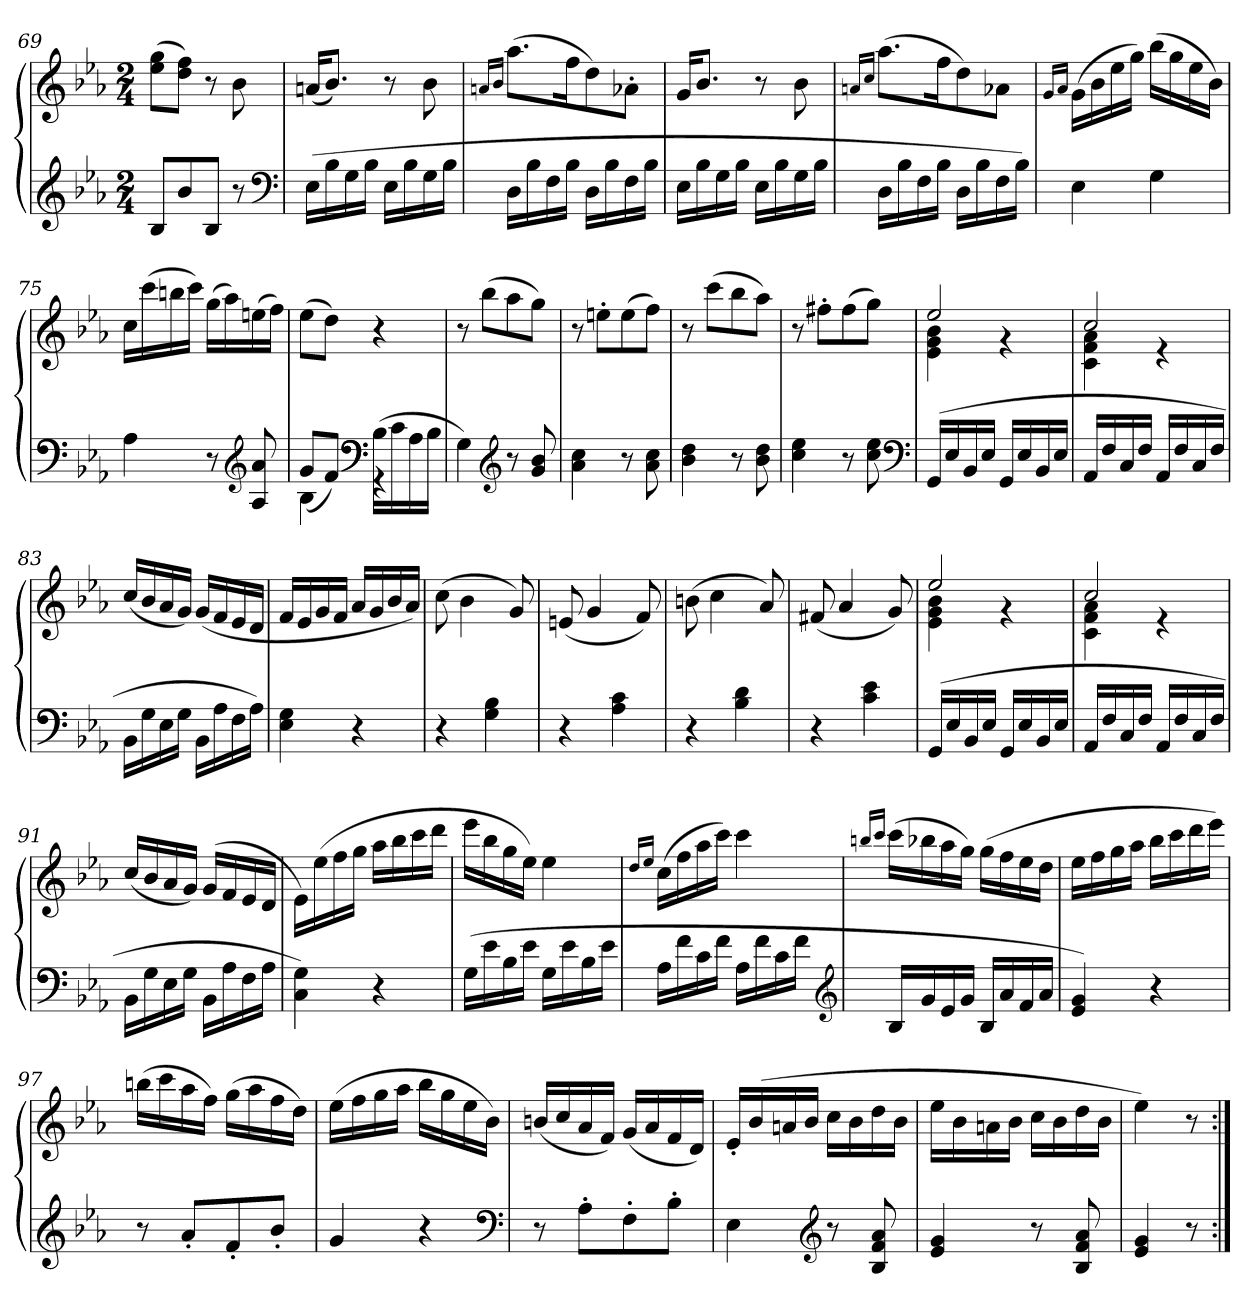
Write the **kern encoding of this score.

**kern	**kern
*part1	*part1
*staff2	*staff1
*clefG2	*clefG2
*k[b-e-a-]	*k[b-e-a-]
*E-:	*E-:
*M2/4	*M2/4
=69	=69
8B-/L	(8ee-\ 8gg\L
8b-/	8dd\ 8ff\J)
8B-/J	8r
8r	8b-\
*clefF4	*
=70	=70
(16E-\LL	(16an/KL
16B-\	8.b-/J)
16G\	.
16B-\JJ	.
16E-\LL	8r
16B-\	.
16G\	8b-\
16B-\JJ	.
=71	=71
.	16qan/LL
.	16qb-/JJ
16D\LL	(8.aa-\L
16B-\	.
16F\	.
16B-\JJ	16ff\K
16D\LL	8dd\)
16B-\	.
16F\	8a-X'\J
16B-\JJ	.
=72	=72
16E-\LL	16g/KL
16B-\	8.b-/J
16G\	.
16B-\JJ	.
16E-\LL	8r
16B-\	.
16G\	8b-\
16B-\JJ	.
=73	=73
.	16qan/LL
.	16qcc/JJ
16D\LL	(8.aa-\L
16B-\	.
16F\	.
16B-\JJ	16ff\K
16D\LL	8dd\)
16B-\	.
16F\	8a-X\J
16B-\JJ)	.
=74	=74
.	16qg/LL
.	16qa-/JJ
4E-\	(16g\LL
.	16b-\
.	16ee-\
.	16gg\JJ)
4G\	(16bb-\LL
.	16gg\
.	16ee-\
.	16b-\JJ)
=75	=75
4A-\	16cc\LL
.	(16ccc\
.	16bbn\
.	16ccc\JJ)
8r	(16gg\LL
.	16aa-\)
*clefG2	*
8A-/ 8a-/	(16een\
.	16ff\JJ)
=76	=76
*^	*
4B-\	(8g/L	(8ee-\L
.	8f/J)	8dd\J)
*clefF4	*	*
(16B-\LL	4r	4r
16c\	.	.
16A-\	.	.
16B-\JJ	.	.
*v	*v	*
=77	=77
4G\)	8r
.	(8bb-\L
*clefG2	*
8r	8aa-\
8g/ 8b-/	8gg\J)
=78	=78
4a-\ 4cc\	8r
.	8een'\L
8r	(8ee\
8a-\ 8cc\	8ff\J)
=79	=79
4b-\ 4dd\	8r
.	(8ccc\L
8r	8bb-\
8b-\ 8dd\	8aa-\J)
=80	=80
4cc\ 4ee-\	8r
.	8ff#X'\L
8r	(8ff#\
8cc\ 8ee-\	8gg\J)
*clefF4	*
=81	=81
*	*^
(16GG/LL	2ee-/	4e-\ 4g\ 4b-\
16E-/	.	.
16BB-/	.	.
16E-/JJ	.	.
16GG/LL	.	4r
16E-/	.	.
16BB-/	.	.
16E-/JJ	.	.
=82	=82	=82
16AA-/LL	2cc/	4c\ 4f\ 4a-\
16F/	.	.
16C/	.	.
16F/JJ	.	.
16AA-/LL	.	4r
16F/	.	.
16C/	.	.
16F/JJ	.	.
*	*v	*v
=83	=83
16BB-\LL	(16cc/LL
16G\	16b-/
16E-\	16a-/
16G\JJ	16g/JJ)
16BB-\LL	(16g/LL
16A-\	16f/
16F\	16e-/
16A-\JJ)	16d/JJ
=84	=84
4E-\ 4G\	16f/LL
.	16e-/
.	16g/
.	16f/JJ
4r	16a-/LL
.	16g/
.	16b-/
.	16a-/JJ)
=85	=85
4r	(8cc\
.	4b-\
4G\ 4B-\	.
.	8g/)
=86	=86
4r	(8en/
.	4g/
4A-\ 4c\	.
.	8f/)
=87	=87
4r	(8bn\
.	4cc\
4B-\ 4d\	.
.	8a-/)
=88	=88
4r	(8f#X/
.	4a-/
4c\ 4e-\	.
.	8g/)
=89	=89
*	*^
(16GG/LL	2ee-/	4e-\ 4g\ 4b-\
16E-/	.	.
16BB-/	.	.
16E-/JJ	.	.
16GG/LL	.	4r
16E-/	.	.
16BB-/	.	.
16E-/JJ	.	.
=90	=90	=90
16AA-/LL	2cc/	4c\ 4f\ 4a-\
16F/	.	.
16C/	.	.
16F/JJ	.	.
16AA-/LL	.	4r
16F/	.	.
16C/	.	.
16F/JJ	.	.
*	*v	*v
=91	=91
16BB-\LL	(16cc/LL
16G\	16b-/
16E-\	16a-/
16G\JJ	16g/JJ)
16BB-\LL	(16g/LL
16A-\	16f/
16F\	16e-/
16A-\JJ	16d/JJ
=92	=92
4C\ 4G\)	16e-\LL)
.	(16ee-\
.	16ff\
.	16gg\JJ
4r	16aa-\LL
.	16bb-\
.	16ccc\
.	16ddd\JJ
=93	=93
(16G\LL	16eee-\LL
16e-\	16bb-\
16B-\	16gg\
16e-\JJ	16ee-\JJ)
16G\LL	4ee-\
16e-\	.
16B-\	.
16e-\JJ	.
=94	=94
.	16qdd/LL
.	16qee-/JJ
16A-\LL	(16cc\LL
16f\	16ff\
16c\	16aa-\
16f\JJ	16ccc\JJ)
16A-\LL	4ccc\
16f\	.
16c\	.
16f\JJ	.
*clefG2	*
=95	=95
.	16qbbn/LL
.	16qccc/JJ
16B-/LL	(16ccc\LL
16g/	16bb-X\
16e-/	16aa-\
16g/JJ	16gg\JJ)
16B-/LL	(16gg\LL
16a-/	16ff\
16f/	16ee-\
16a-/JJ	16dd\JJ
=96	=96
4e-/ 4g/)	16ee-\LL
.	16ff\
.	16gg\
.	16aa-\JJ
4r	16bb-\LL
.	16ccc\
.	16ddd\
.	16eee-\JJ)
=97	=97
8r	(16bbn\LL
.	16ccc\
8a-'/L	16aa-\
.	16ff\JJ)
8f'/	(16gg\LL
.	16aa-\
8b-'/J	16ff\
.	16dd\JJ)
=98	=98
4g/	(16ee-\LL
.	16ff\
.	16gg\
.	16aa-\JJ
4r	16bb-\LL
.	16gg\
.	16ee-\
.	16b-\JJ)
*clefF4	*
=99	=99
8r	(16bn/LL
.	16cc/
8A-'\L	16a-/
.	16f/JJ)
8F'\	(16g/LL
.	16a-/
8B-'\J	16f/
.	16d/JJ)
=100	=100
4E-\	16e-'/LL
.	(16b-/
.	16an/
.	16b-/JJ
*clefG2	*
8r	16cc\LL
.	16b-\
8B-/ 8f/ 8a-/	16dd\
.	16b-\JJ
=101	=101
4e-/ 4g/	16ee-\LL
.	16b-\
.	16an\
.	16b-\JJ
8r	16cc\LL
.	16b-\
8B-/ 8f/ 8a-/	16dd\
.	16b-\JJ
=102	=102
4e-/ 4g/	4ee-\)
8r	8r
=:|!	=:|!
*-	*-
